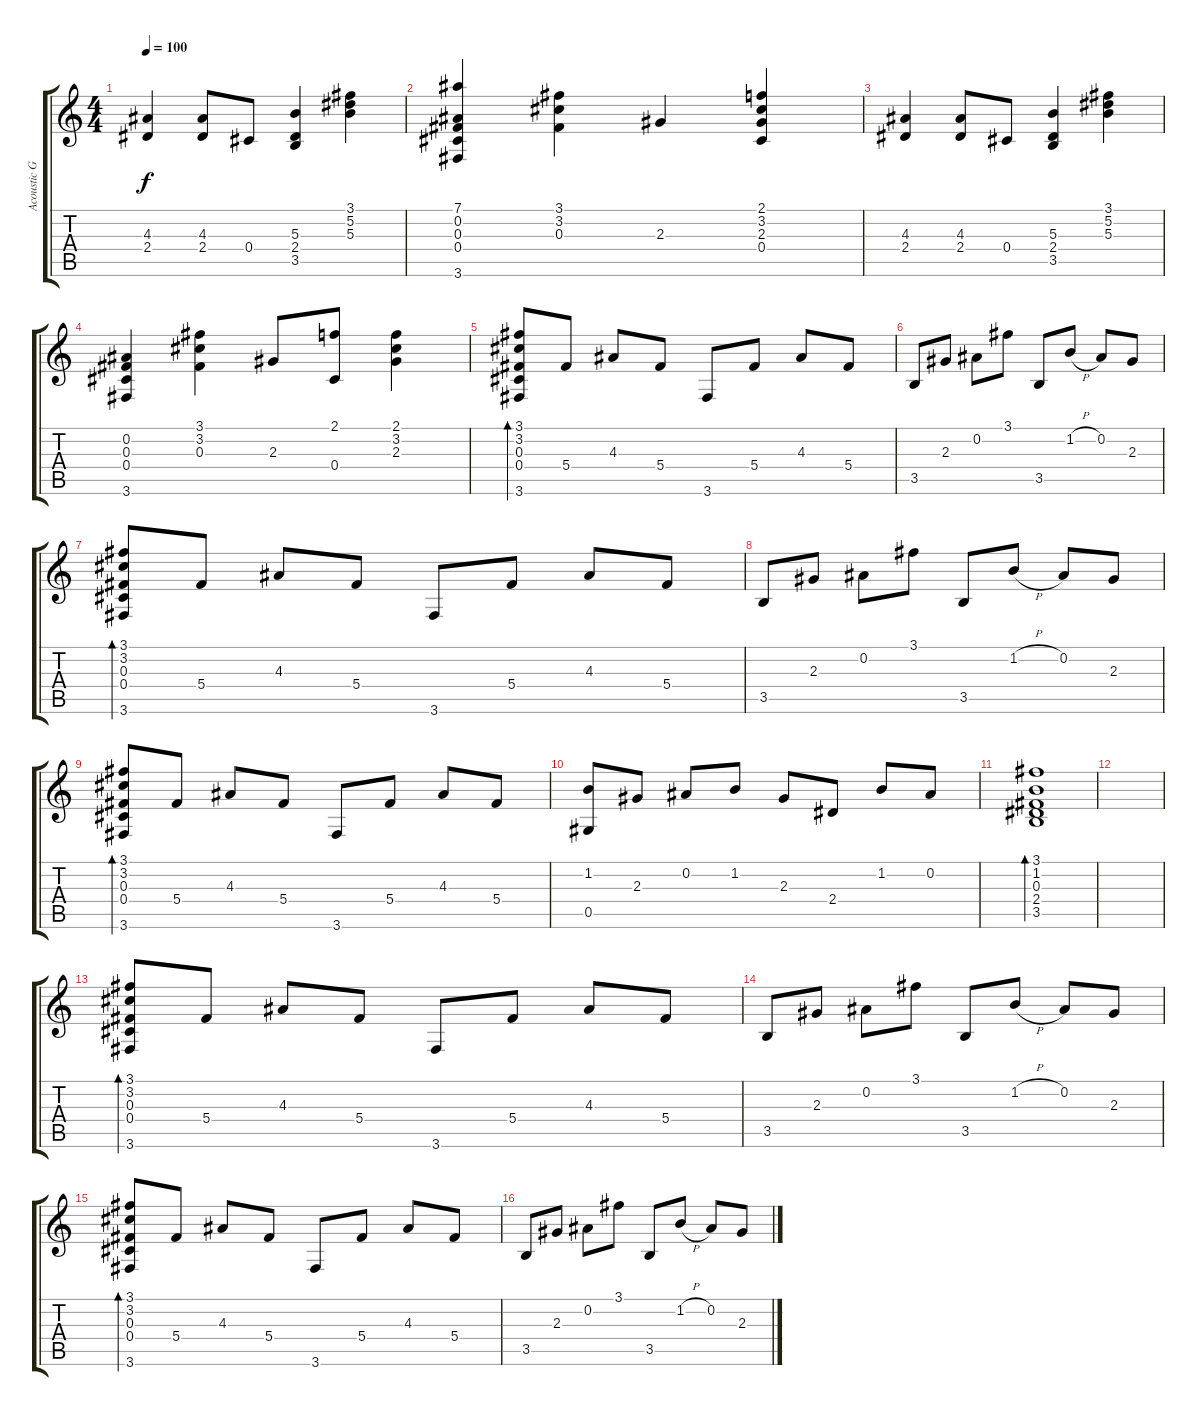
\track ("Acoustic Guitar 1" "Acoustic G") {instrument acousticguitarsteel}
\staff {score tabs}
\tuning (Eb4 Bb3 Gb3 Db3 Ab2 Eb2) {hide}
\ts (4 4)
\tempo 100
\clef g2
\ks c
(4.3 2.4).4{dy f} (4.3 2.4).8 0.4.8 (5.3 2.4 3.5).4 (3.1 5.2 5.3).4 |
(7.1 0.2 0.3 0.4 3.6).4 (3.1 3.2 0.3).4 2.3.4 (2.1 3.2 2.3 0.4).4 |
(4.3 2.4).4 (4.3 2.4).8 0.4.8 (5.3 2.4 3.5).4 (3.1 5.2 5.3).4 |
(0.2 0.3 0.4 3.6).4 (3.1 3.2 0.3).4 2.3.8 (2.1 0.4).8 (2.1 3.2 2.3).4 |
(3.1 3.2 0.3 0.4 3.6).8{bd 60} 5.4.8 4.3.8 5.4.8 3.6.8 5.4.8 4.3.8 5.4.8 |
3.5.8 2.3.8 0.2.8 3.1.8 3.5.8 1.2{h}.8 0.2.8 2.3.8 |
(3.1 3.2 0.3 0.4 3.6).8{bd 60} 5.4.8 4.3.8 5.4.8 3.6.8 5.4.8 4.3.8 5.4.8 |
3.5.8 2.3.8 0.2.8 3.1.8 3.5.8 1.2{h}.8 0.2.8 2.3.8 |
(3.1 3.2 0.3 0.4 3.6).8{bd 60} 5.4.8 4.3.8 5.4.8 3.6.8 5.4.8 4.3.8 5.4.8 |
(1.2 0.5).8 2.3.8 0.2.8 1.2.8 2.3.8 2.4.8 1.2.8 0.2.8 |
(3.1 1.2 0.3 2.4 3.5).1{bd 480} |
|
(3.1 3.2 0.3 0.4 3.6).8{bd 60} 5.4.8 4.3.8 5.4.8 3.6.8 5.4.8 4.3.8 5.4.8 |
3.5.8 2.3.8 0.2.8 3.1.8 3.5.8 1.2{h}.8 0.2.8 2.3.8 |
(3.1 3.2 0.3 0.4 3.6).8{bd 60} 5.4.8 4.3.8 5.4.8 3.6.8 5.4.8 4.3.8 5.4.8 |
3.5.8 2.3.8 0.2.8 3.1.8 3.5.8 1.2{h}.8 0.2.8 2.3.8
